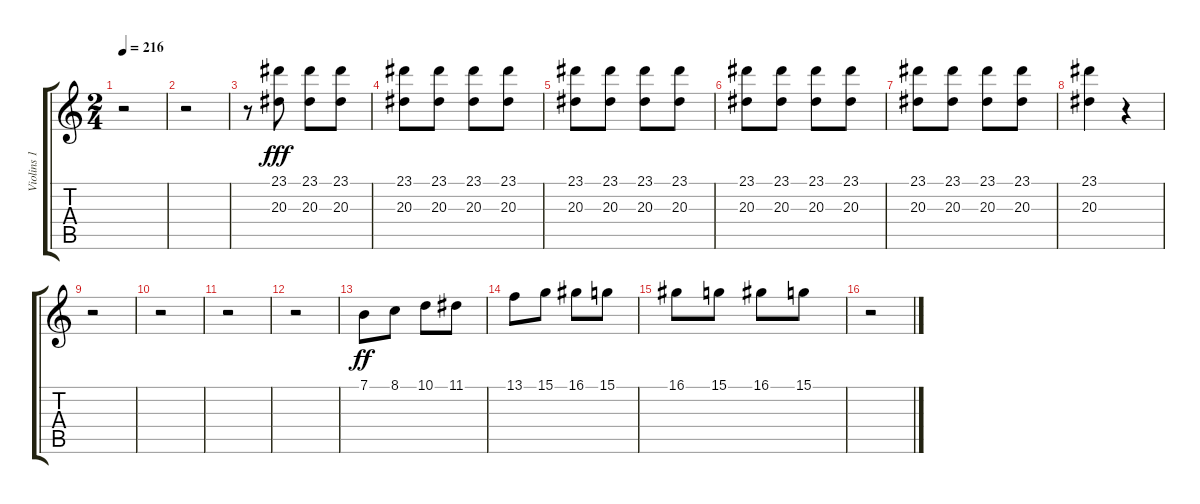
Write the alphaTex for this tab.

\track ("Violins 1" "Violins 1") {instrument stringensemble1}
\staff {score tabs}
\tuning (E4 B3 G3 D3 A2 E2) {hide}
\ts (2 4)
\tempo 216
\clef g2
\ks c
r.2{dy fff} |
r.2 |
r.8 (23.1 20.3).8 (23.1 20.3).8 (23.1 20.3).8 |
(23.1 20.3).8 (23.1 20.3).8 (23.1 20.3).8 (23.1 20.3).8 |
(23.1 20.3).8 (23.1 20.3).8 (23.1 20.3).8 (23.1 20.3).8 |
(23.1 20.3).8 (23.1 20.3).8 (23.1 20.3).8 (23.1 20.3).8 |
(23.1 20.3).8 (23.1 20.3).8 (23.1 20.3).8 (23.1 20.3).8 |
(23.1 20.3).4 r.4 |
r.2 |
r.2 |
r.2 |
r.2 |
7.1.8{dy ff} 8.1.8 10.1.8 11.1.8 |
13.1.8 15.1.8 16.1.8 15.1.8 |
16.1.8 15.1.8 16.1.8 15.1.8 |
r.2
